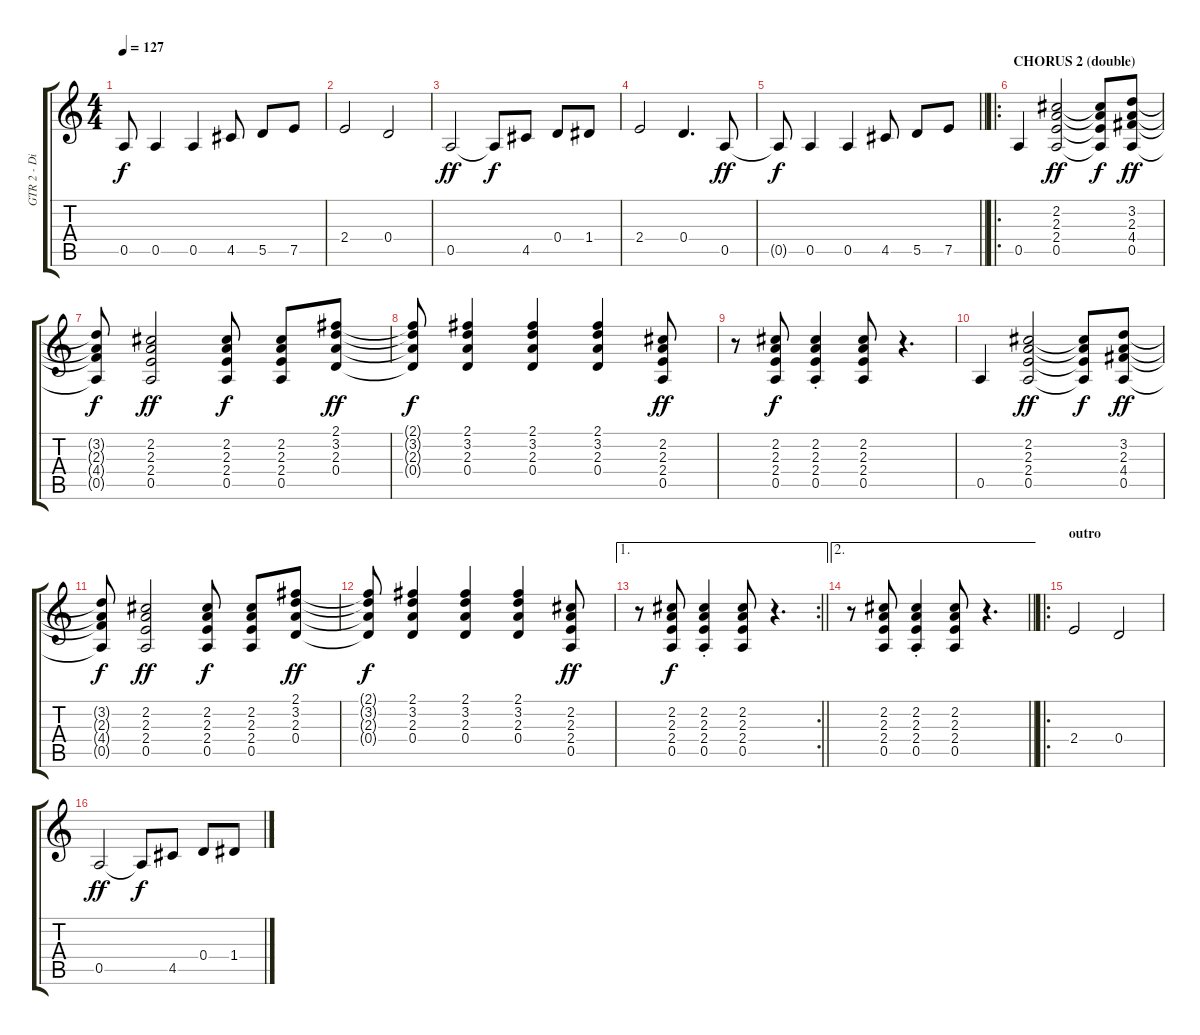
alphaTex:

\track ("GTR 2 - Dist. Electric" "GTR 2 - Di") {instrument overdrivenguitar}
\staff {score tabs}
\tuning (E4 B3 G3 D3 A2 E2) {hide}
\ts (4 4)
\tempo 127
\clef g2
\ks c
0.5{t}.8{dy f} 0.5.4 0.5.4 4.5.8 5.5.8 7.5.8 |
2.4.2 0.4.2 |
0.5.2{dy ff} 0.5{t}.8{dy f} 4.5.8 0.4.8 1.4.8 |
2.4.2 0.4.4{d} 0.5.8{dy ff} |
\barLineRight lightlight
0.5{t}.8{dy f} 0.5.4 0.5.4 4.5.8 5.5.8 7.5.8 |
\ro
\section ("" "CHORUS 2 (double)")
0.5.4 (2.2 2.3 2.4 0.5).2{dy ff} (2.2{t} 2.3{t} 2.4{t} 0.5{t}).8{dy f} (3.2 2.3 4.4 0.5).8{dy ff} |
(3.2{t} 2.3{t} 4.4{t} 0.5{t}).8{dy f} (2.2 2.3 2.4 0.5).2{dy ff} (2.2 2.3 2.4 0.5).8{dy f} (2.2 2.3 2.4 0.5).8 (2.1 3.2 2.3 0.4).8{dy ff} |
(2.1{t} 3.2{t} 2.3{t} 0.4{t}).8{dy f} (2.1 3.2 2.3 0.4).4 (2.1 3.2 2.3 0.4).4 (2.1 3.2 2.3 0.4).4 (2.2 2.3 2.4 0.5).8{dy ff} |
r.8 (2.2 2.3 2.4 0.5).8{dy f} (2.2{st} 2.3{st} 2.4{st} 0.5{st}).4 (2.2 2.3 2.4 0.5).8 r.4{d} |
0.5.4 (2.2 2.3 2.4 0.5).2{dy ff} (2.2{t} 2.3{t} 2.4{t} 0.5{t}).8{dy f} (3.2 2.3 4.4 0.5).8{dy ff} |
(3.2{t} 2.3{t} 4.4{t} 0.5{t}).8{dy f} (2.2 2.3 2.4 0.5).2{dy ff} (2.2 2.3 2.4 0.5).8{dy f} (2.2 2.3 2.4 0.5).8 (2.1 3.2 2.3 0.4).8{dy ff} |
(2.1{t} 3.2{t} 2.3{t} 0.4{t}).8{dy f} (2.1 3.2 2.3 0.4).4 (2.1 3.2 2.3 0.4).4 (2.1 3.2 2.3 0.4).4 (2.2 2.3 2.4 0.5).8{dy ff} |
\ae 1
\rc 2
\barLineRight lightlight
r.8 (2.2 2.3 2.4 0.5).8{dy f} (2.2{st} 2.3{st} 2.4{st} 0.5{st}).4 (2.2 2.3 2.4 0.5).8 r.4{d} |
\ae 2
\barLineRight lightlight
r.8 (2.2 2.3 2.4 0.5).8 (2.2{st} 2.3{st} 2.4{st} 0.5{st}).4 (2.2 2.3 2.4 0.5).8 r.4{d} |
\ro
\section ("" "outro")
2.4.2 0.4.2 |
0.5.2{dy ff} 0.5{t}.8{dy f} 4.5.8 0.4.8 1.4.8
